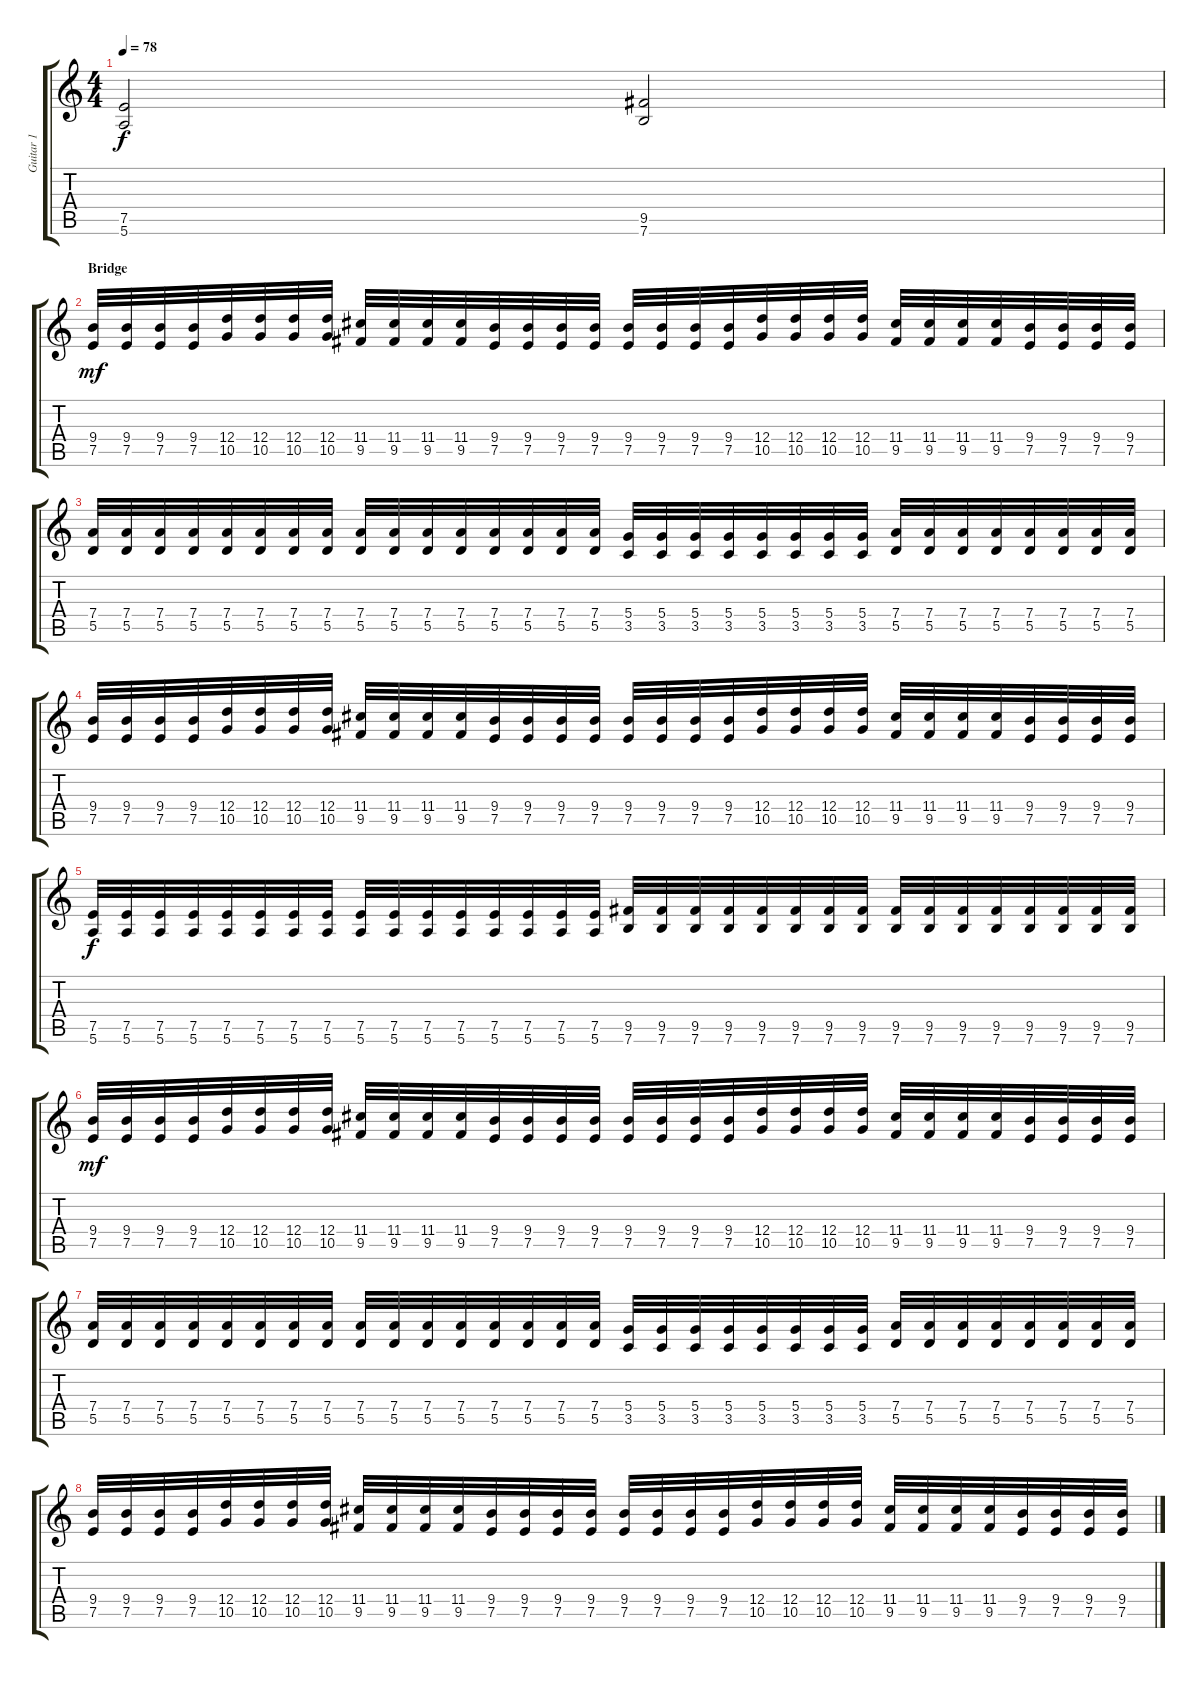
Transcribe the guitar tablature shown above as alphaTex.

\track ("Guitar 1" "Guitar 1") {instrument distortionguitar}
\staff {score tabs}
\tuning (E4 B3 G3 D3 A2 E2) {hide}
\ts (4 4)
\tempo 78
\clef g2
\ks c
(7.5 5.6).2{dy f} (9.5 7.6).2 |
\section ("" "Bridge")
(9.4 7.5).32{dy mf} (9.4 7.5).32 (9.4 7.5).32 (9.4 7.5).32 (12.4 10.5).32 (12.4 10.5).32 (12.4 10.5).32 (12.4 10.5).32 (11.4 9.5).32 (11.4 9.5).32 (11.4 9.5).32 (11.4 9.5).32 (9.4 7.5).32 (9.4 7.5).32 (9.4 7.5).32 (9.4 7.5).32 (9.4 7.5).32 (9.4 7.5).32 (9.4 7.5).32 (9.4 7.5).32 (12.4 10.5).32 (12.4 10.5).32 (12.4 10.5).32 (12.4 10.5).32 (11.4 9.5).32 (11.4 9.5).32 (11.4 9.5).32 (11.4 9.5).32 (9.4 7.5).32 (9.4 7.5).32 (9.4 7.5).32 (9.4 7.5).32 |
(7.4 5.5).32 (7.4 5.5).32 (7.4 5.5).32 (7.4 5.5).32 (7.4 5.5).32 (7.4 5.5).32 (7.4 5.5).32 (7.4 5.5).32 (7.4 5.5).32 (7.4 5.5).32 (7.4 5.5).32 (7.4 5.5).32 (7.4 5.5).32 (7.4 5.5).32 (7.4 5.5).32 (7.4 5.5).32 (5.4 3.5).32 (5.4 3.5).32 (5.4 3.5).32 (5.4 3.5).32 (5.4 3.5).32 (5.4 3.5).32 (5.4 3.5).32 (5.4 3.5).32 (7.4 5.5).32 (7.4 5.5).32 (7.4 5.5).32 (7.4 5.5).32 (7.4 5.5).32 (7.4 5.5).32 (7.4 5.5).32 (7.4 5.5).32 |
(9.4 7.5).32 (9.4 7.5).32 (9.4 7.5).32 (9.4 7.5).32 (12.4 10.5).32 (12.4 10.5).32 (12.4 10.5).32 (12.4 10.5).32 (11.4 9.5).32 (11.4 9.5).32 (11.4 9.5).32 (11.4 9.5).32 (9.4 7.5).32 (9.4 7.5).32 (9.4 7.5).32 (9.4 7.5).32 (9.4 7.5).32 (9.4 7.5).32 (9.4 7.5).32 (9.4 7.5).32 (12.4 10.5).32 (12.4 10.5).32 (12.4 10.5).32 (12.4 10.5).32 (11.4 9.5).32 (11.4 9.5).32 (11.4 9.5).32 (11.4 9.5).32 (9.4 7.5).32 (9.4 7.5).32 (9.4 7.5).32 (9.4 7.5).32 |
(7.5 5.6).32{dy f} (7.5 5.6).32 (7.5 5.6).32 (7.5 5.6).32 (7.5 5.6).32 (7.5 5.6).32 (7.5 5.6).32 (7.5 5.6).32 (7.5 5.6).32 (7.5 5.6).32 (7.5 5.6).32 (7.5 5.6).32 (7.5 5.6).32 (7.5 5.6).32 (7.5 5.6).32 (7.5 5.6).32 (9.5 7.6).32 (9.5 7.6).32 (9.5 7.6).32 (9.5 7.6).32 (9.5 7.6).32 (9.5 7.6).32 (9.5 7.6).32 (9.5 7.6).32 (9.5 7.6).32 (9.5 7.6).32 (9.5 7.6).32 (9.5 7.6).32 (9.5 7.6).32 (9.5 7.6).32 (9.5 7.6).32 (9.5 7.6).32 |
(9.4 7.5).32{dy mf} (9.4 7.5).32 (9.4 7.5).32 (9.4 7.5).32 (12.4 10.5).32 (12.4 10.5).32 (12.4 10.5).32 (12.4 10.5).32 (11.4 9.5).32 (11.4 9.5).32 (11.4 9.5).32 (11.4 9.5).32 (9.4 7.5).32 (9.4 7.5).32 (9.4 7.5).32 (9.4 7.5).32 (9.4 7.5).32 (9.4 7.5).32 (9.4 7.5).32 (9.4 7.5).32 (12.4 10.5).32 (12.4 10.5).32 (12.4 10.5).32 (12.4 10.5).32 (11.4 9.5).32 (11.4 9.5).32 (11.4 9.5).32 (11.4 9.5).32 (9.4 7.5).32 (9.4 7.5).32 (9.4 7.5).32 (9.4 7.5).32 |
(7.4 5.5).32 (7.4 5.5).32 (7.4 5.5).32 (7.4 5.5).32 (7.4 5.5).32 (7.4 5.5).32 (7.4 5.5).32 (7.4 5.5).32 (7.4 5.5).32 (7.4 5.5).32 (7.4 5.5).32 (7.4 5.5).32 (7.4 5.5).32 (7.4 5.5).32 (7.4 5.5).32 (7.4 5.5).32 (5.4 3.5).32 (5.4 3.5).32 (5.4 3.5).32 (5.4 3.5).32 (5.4 3.5).32 (5.4 3.5).32 (5.4 3.5).32 (5.4 3.5).32 (7.4 5.5).32 (7.4 5.5).32 (7.4 5.5).32 (7.4 5.5).32 (7.4 5.5).32 (7.4 5.5).32 (7.4 5.5).32 (7.4 5.5).32 |
(9.4 7.5).32 (9.4 7.5).32 (9.4 7.5).32 (9.4 7.5).32 (12.4 10.5).32 (12.4 10.5).32 (12.4 10.5).32 (12.4 10.5).32 (11.4 9.5).32 (11.4 9.5).32 (11.4 9.5).32 (11.4 9.5).32 (9.4 7.5).32 (9.4 7.5).32 (9.4 7.5).32 (9.4 7.5).32 (9.4 7.5).32 (9.4 7.5).32 (9.4 7.5).32 (9.4 7.5).32 (12.4 10.5).32 (12.4 10.5).32 (12.4 10.5).32 (12.4 10.5).32 (11.4 9.5).32 (11.4 9.5).32 (11.4 9.5).32 (11.4 9.5).32 (9.4 7.5).32 (9.4 7.5).32 (9.4 7.5).32 (9.4 7.5).32
